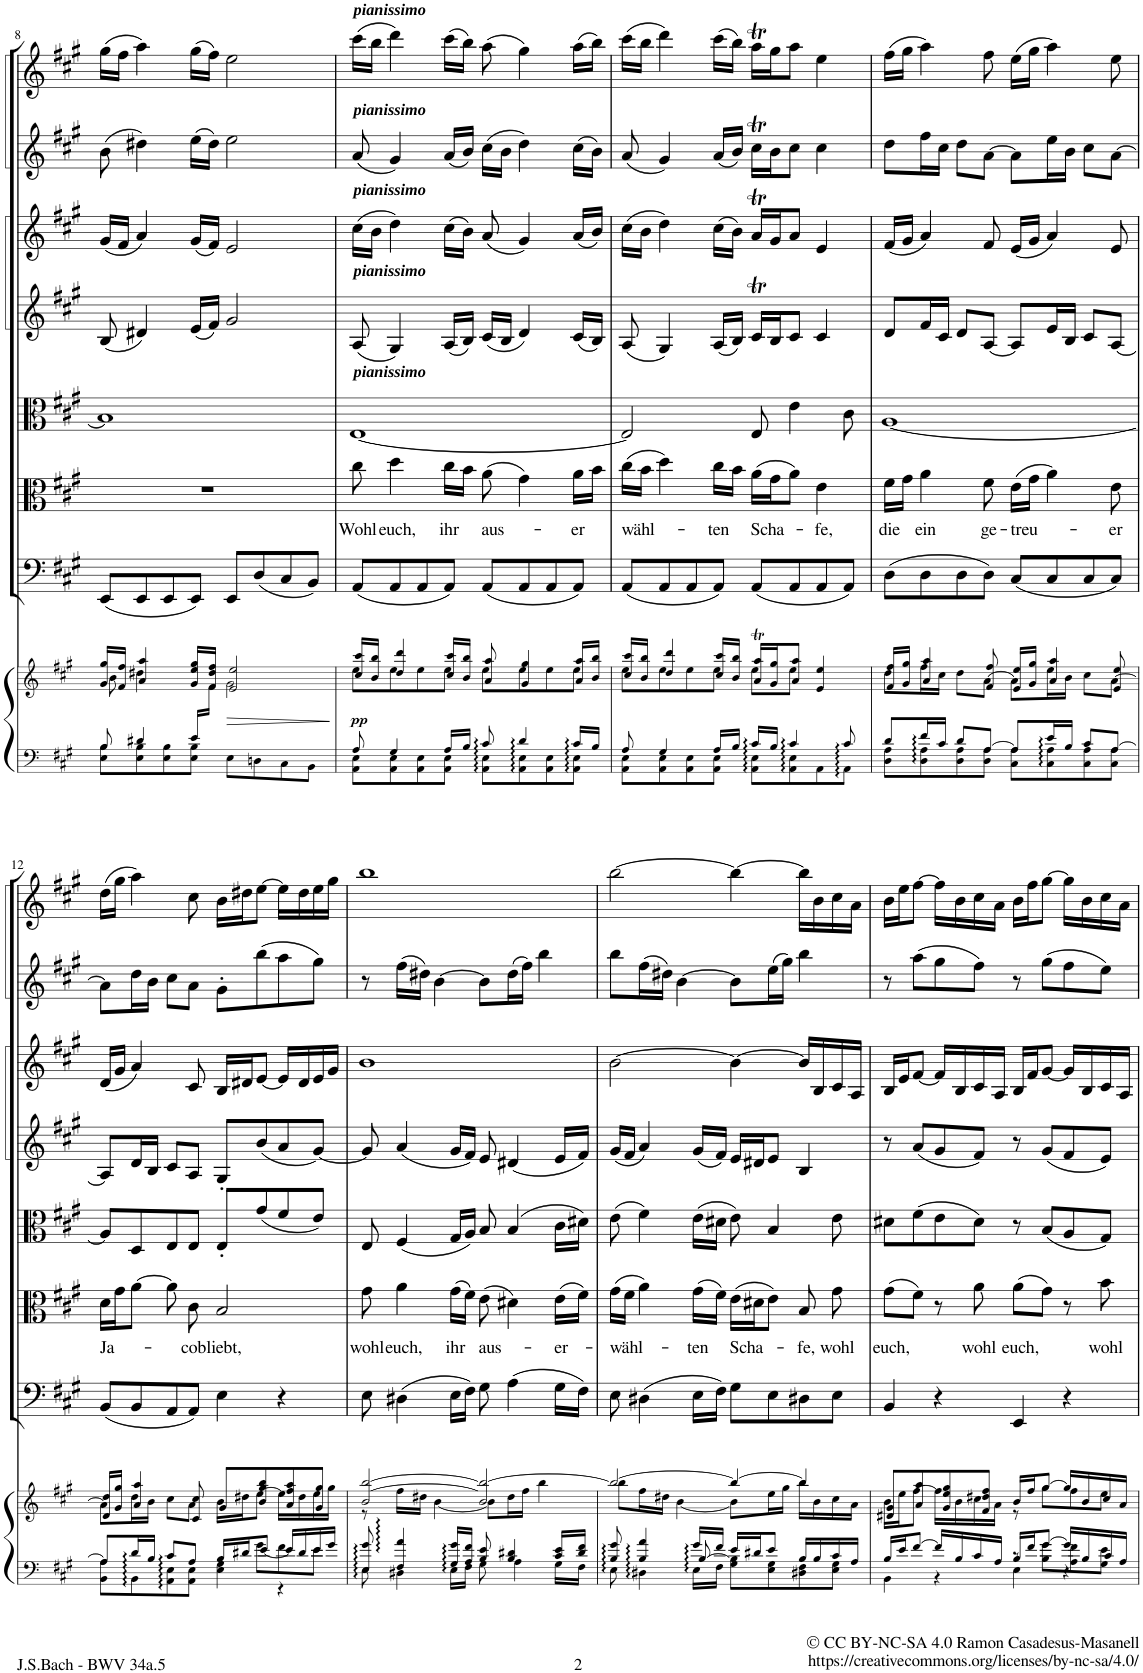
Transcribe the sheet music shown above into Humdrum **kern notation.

**kern	**kern	**dynam	**kern	**kern	**text	**kern	**kern	**kern	**kern	**kern
*part8	*part8	*part8	*part7	*part6	*part6	*part5	*part4	*part3	*part2	*part1
*staff9	*staff8	*staff8/9	*staff7	*staff6	*staff6	*staff5	*staff4	*staff3	*staff2	*staff1
*I"Piano reduction	*	*	*I"Continuo	*I"Alto	*	*I"Viola	*I"Violino II	*I"Violino I	*I"Flauto traverso II	*I"Flauto traverso I
*I'Pno	*	*	*	*	*	*I'Vla	*	*I'Vln	*I'Fl	*I'Fl
!!LO:PB:g=z
*clefF4	*clefG2	*	*clefF4	*clefC3	*	*clefC3	*clefG2	*clefG2	*clefG2	*clefG2
*k[f#c#g#]	*k[f#c#g#]	*	*k[f#c#g#]	*k[f#c#g#]	*	*k[f#c#g#]	*k[f#c#g#]	*k[f#c#g#]	*k[f#c#g#]	*k[f#c#g#]
*A:	*A:	*	*A:	*A:	*	*A:	*A:	*A:	*A:	*A:
*M4/4	*M4/4	*	*M4/4	*M4/4	*	*M4/4	*M4/4	*M4/4	*M4/4	*M4/4
*met(c)	*met(c)	*	*met(c)	*met(c)	*	*met(c)	*met(c)	*met(c)	*met(c)	*met(c)
=8	=8	=8	=8	=8	=8	=8	=8	=8	=8	=8
*^	*^	*	*	*	*	*	*	*	*	*
*	*^	*	*	*	*	*	*	*	*	*	*	*
4.ryy	8B/	8E\ 8B\L	16g#/ 16gg#/LL	8b\	.	(8EE/L	1r	.	1B]	(8B/	(16g#/LL	(8b\	(16gg#\LL
.	.	.	16f#/ 16ff#/JJ	.	.	.	.	.	.	.	16f#/JJ	.	16ff#\JJ
.	4d#X/	8E\ 8B\	4a/ 4aa/	4dd#X\	.	8EE/	.	.	.	4d#X/)	4a/)	4dd#X\)	4aa\)
.	.	8E\ 8B\	.	.	.	8EE/	.	.	.	.	.	.	.
16e/LL	8ryy	8E\ 8B\J	16g#/ 16ee/ 16gg#/LL	16ryy	.	8EE/J)	.	.	.	(16e/LL	(16g#/LL	(16ee\LL	(16gg#\LL
2ryy	.	.	16f#/ 16dd#/ 16ff#/JJ	16f#\JJ	.	.	.	.	.	16f#/JJ)	16f#/JJ)	16dd#\JJ)	16ff#\JJ)
!	!	!	!	!	!LO:HP:b	!	!	!	!	!	!	!	!
.	2ryy	8E\L	2e/ 2ee/	2g#\	>	8EE/L	.	.	.	2g#/	2e/	2ee\	2ee\
.	.	8Dn\	.	.	.	(8D/	.	.	.	.	.	.	.
.	.	8C#\	.	.	.	8C#/	.	.	.	.	.	.	.
.	.	8BB\J	.	.	.	8BB/J)	.	.	.	.	.	.	.
16ryy	.	.	.	.	.	.	.	.	.	.	.	.	.
*v	*v	*v	*	*	*	*	*	*	*	*	*	*	*
*	*v	*v	*	*	*	*	*	*	*	*	*
.	.	]	.	.	.	.	.	.	.	.
=9	=9	=9	=9	=9	=9	=9	=9	=9	=9	=9
*^	*^	*	*	*	*	*	*	*	*	*
!	!	!	!	!	!	!	!	!	!	!	!	!LO:TX:a:Bi:t=pianissimo
!	!	!	!	!	!	!	!	!	!	!	!LO:TX:a:Bi:t=pianissimo	!
!	!	!	!	!	!	!	!	!	!	!LO:TX:a:Bi:t=pianissimo	!	!
!	!	!	!	!	!	!	!	!	!LO:TX:a:Bi:t=pianissimo	!	!	!
!	!	!	!	!	!	!	!	!LO:TX:a:Bi:t=pianissimo	!	!	!	!
!	!	!	!	!LO:DY:b	!	!	!LO:LY:b	!	!	!	!	!
8A/	8AA\ 8E\L	16cc#/ 16ccc#/LL	8ee\L	pp	(8AA/L	8cc#\	Wohl	[1E	(8A/	(16cc#\LL	(8a/	(16ccc#\LL
.	.	16b/ 16bb/JJ	.	.	.	.	.	.	.	16b\JJ	.	16bb\JJ
!	!	!	!	!	!	!	!LO:LY:b	!	!	!	!	!
4G#/	8AA\ 8E\	4dd/ 4ddd/	8ee\	.	8AA/	4dd\	euch,	.	4G#/)	4dd\)	4g#/)	4ddd\)
.	8AA\ 8E\	.	8ee\	.	8AA/	.	.	.	.	.	.	.
!	!	!	!	!	!	!	!LO:LY:b	!	!	!	!	!
16A/LL	8AA\ 8E\J	16cc#/ 16ccc#/LL	8ee\J	.	8AA/J)	16cc#\LL	ihr	.	(16A/LL	(16cc#\LL	(16a/LL	(16ccc#\LL
16B/JJ	.	16b/ 16bb/JJ	.	.	.	16b\JJ	.	.	16B/JJ)	16b\JJ)	16b/JJ)	16bb\JJ)
!	!	!	!	!	!	!	!LO:LY:b	!	!	!	!	!
8c#/	8AA\ 8E\L	8a/ 8aa/	8ee\L	.	(8AA/L	(8a\	aus-	.	(16c#/LL	(8a/	(16cc#\LL	(8aa\
.	.	.	.	.	.	.	.	.	16B/JJ	.	16b\JJ	.
4d/	8AA\ 8E\	4g#/ 4gg#/	8ee\	.	8AA/	4g#\)	.	.	4d/)	4g#/)	4dd\)	4gg#\)
.	8AA\ 8E\	.	8ee\	.	8AA/	.	.	.	.	.	.	.
!	!	!	!	!	!	!	!LO:LY:b	!	!	!	!	!
16c#/LL	8AA\ 8E\J	16a/ 16aa/LL	8ee\J	.	8AA/J)	16a\LL	-er	.	(16c#/LL	(16a/LL	(16cc#\LL	(16aa\LL
16B/JJ	.	16b/ 16bb/JJ	.	.	.	16b\JJ	.	.	16B/JJ)	16b/JJ)	16b\JJ)	16bb\JJ)
=10	=10	=10	=10	=10	=10	=10	=10	=10	=10	=10	=10	=10
!	!	!	!	!	!	!	!LO:LY:b	!	!	!	!	!
8A/	8AA\ 8E\L	16cc#/ 16ccc#/LL	8ee\L	.	(8AA/L	(16cc#\LL	wähl-	2E/]	(8A/	(16cc#\LL	(8a/	(16ccc#\LL
.	.	16b/ 16bb/JJ	.	.	.	16b\JJ	.	.	.	16b\JJ	.	16bb\JJ
4G#/	8AA\ 8E\	4dd/ 4ddd/	8ee\	.	8AA/	4dd\)	.	.	4G#/)	4dd\)	4g#/)	4ddd\)
.	8AA\ 8E\	.	8ee\	.	8AA/	.	.	.	.	.	.	.
!	!	!	!	!	!	!	!LO:LY:b	!	!	!	!	!
16A/LL	8AA\ 8E\J	16cc#/ 16ccc#/LL	8ee\J	.	8AA/J)	16cc#\LL	ten	.	(16A/LL	(16cc#\LL	(16a/LL	(16ccc#\LL
16B/JJ	.	16b/ 16bb/JJ	.	.	.	16b\JJ	.	.	16B/JJ)	16b\JJ)	16b/JJ)	16bb\JJ)
!	!	!	!	!	!	!	!LO:LY:b	!	!	!	!	!
16c#/LL	8AA\ 8E\L	16a/T 16aa/TLL	8ee\L	.	(8AA/L	(16a\LL	Scha-	8E/	16c#t/LL	16aT/LL	16cc#t\LL	16aaT\LL
16B/JJ	.	16g#/ 16gg#/J	.	.	.	16g#\J	.	.	16B/J	16g#/J	16b\J	16gg#\J
4c#/	8AA\ 8E\	8a/ 8aa/J	8ee\J	.	8AA/	8a\J)	.	4e\	8c#/J	8a/J	8cc#\J	8aa\J
!	!	!	!	!	!	!	!LO:LY:b	!	!	!	!	!
.	8AA\	4e/ 4ee/	4ryy	.	8AA/	4e\	-fe,	.	4c#/	4e/	4cc#\	4ee\
8c#/	8AA\J	.	.	.	8AA/J)	.	.	8c#\	.	.	.	.
=11	=11	=11	=11	=11	=11	=11	=11	=11	=11	=11	=11	=11
!	!	!	!	!	!	!	!LO:LY:b	!	!	!	!	!
8d/L	8D\ 8A\L	16f#/ 16ff#/LL	8dd\L	.	(8D\L	16f#\LL	die	[1A	8d/L	(16f#/LL	8dd\L	(16ff#\LL
.	.	16g#/ 16gg#/JJ	.	.	.	16g#\JJ	.	.	.	16g#/JJ	.	16gg#\JJ
!	!	!	!	!	!	!	!LO:LY:b	!	!	!	!	!
16f#/L	8D\ 8A\	4a/ 4aa/	16ff#\L	.	8D\	4a\	ein	.	16f#/L	4a/)	16ff#\L	4aa\)
16c#/JJ	.	.	16cc#\JJ	.	.	.	.	.	16c#/JJ	.	16cc#\JJ	.
8d/L	8D\ 8A\	.	8dd\L	.	8D\	.	.	.	8d/L	.	8dd\L	.
!	!	!	!	!	!	!	!LO:LY:b	!	!	!	!	!
[8A/J	8D\ 8A\J	8f#/ 8ff#/	[>8a\J	.	8D\J)	8f#\	ge-	.	[8A/J	8f#/	[8a\J	8ff#\
!	!	!	!	!	!	!	!LO:LY:b	!	!	!	!	!
8A/L]	8C#\ 8A\L	16e/ 16ee/LL	8a\L]	.	(8C#/L	(16e\LL	-treu-	.	8A/L]	(16e/LL	8a\L]	(16ee\LL
.	.	16g#/ 16gg#/JJ	.	.	.	16g#\JJ	.	.	.	16g#/JJ	.	16gg#\JJ
16e/L	8C#\ 8A\	4a/ 4aa/	16ee\L	.	8C#/	4a\)	.	.	16e/L	4a/)	16ee\L	4aa\)
16B/JJ	.	.	16b\JJ	.	.	.	.	.	16B/JJ	.	16b\JJ	.
8c#/L	8C#\ 8A\	.	8cc#\L	.	8C#/	.	.	.	8c#/L	.	8cc#\L	.
!	!	!	!	!	!	!	!LO:LY:b	!	!	!	!	!
[8A/J	8C#\ 8A\J	8e/ 8ee/	[>8a\J	.	8C#/J)	8e\	-er	.	[8A/J	8e/	[8a\J	8ee\
!!LO:LB:g=z
=12	=12	=12	=12	=12	=12	=12	=12	=12	=12	=12	=12	=12
*	*^	*	*	*	*	*	*	*	*	*	*	*
!	!	!	!	!	!	!	!	!LO:LY:b	!	!	!	!	!
8A/L]	8BB\ 8A\L	2ryy	16d/ 16dd/LL	8a\L]	.	(8BB/L	16d\LL	Ja-	8A/L]	8A/L]	(16d/LL	8a\L]	(16dd\LL
.	.	.	16g#/ 16gg#/JJ	.	.	.	16g#\J	.	.	.	16g#/JJ	.	16gg#\JJ
16d/L	8BB\	.	4a/ 4aa/	16dd\L	.	8BB/	[8a\J	.	8D/	16d/L	4a/)	16dd\L	4aa\)
16B/JJ	.	.	.	16b\JJ	.	.	.	.	.	16B/JJ	.	16b\JJ	.
8c#/L	8AA\ 8E\	.	.	8cc#\L	.	8AA/	8a\]	.	8E/	8c#/L	.	8cc#\L	.
!	!	!	!	!	!	!	!	!LO:LY:b	!	!	!	!	!
8A/J	8AA\ 8E\J	.	8c#/ 8cc#/	8a\J	.	8AA/J)	8c#\	cob	8E/J	8A/J	8c#/	8a\J	8cc#\
!	!	!	!	!	!	!	!	!LO:LY:b	!	!	!	!	!
16B/LL	8ryy	4E\ 4G#\	8g#/L	16b\LL	.	4E\	2B/	liebt,	8E'/L	8G#'/L	16B/LL	8g#'\L	16b\LL
16d#X/J	.	.	.	16dd#X\J	.	.	.	.	.	.	16d#X/J	.	16dd#X\J
[<8e/J	8g#\L	.	8b/ 8gg#/ 8bb/	[>8ee\J	.	.	.	.	(8g#/	(8b/	[8e/J	(8bb\	[8ee\J
16e/LL]	8f#\	4r	8a/ 8ff#/ 8aa/	16ee\LL]	.	4r	.	.	8f#/	8a/	16e/LL]	8aa\	16ee\LL]
16d#/	.	.	.	16dd#\	.	.	.	.	.	.	16d#/	.	16dd#\
16e/	8e\J	.	8g#/ 8gg#/J	16ee\	.	.	.	.	8e/J)	[8g#/J)	16e/	8gg#\J)	16ee\
16g#/JJ	.	.	.	16gg#\JJ	.	.	.	.	.	.	16g#/JJ	.	16gg#\JJ
*	*v	*v	*	*	*	*	*	*	*	*	*	*	*
=13	=13	=13	=13	=13	=13	=13	=13	=13	=13	=13	=13	=13
!	!	!	!	!	!	!	!LO:LY:b	!	!	!	!	!
8E/ 8g#/	8E\	[2b/ [2bb/	8r	.	8E\	8g#\	wohl	8E/	8g#/]	1b	8r	1bb
!	!	!	!	!	!	!	!LO:LY:b	!	!	!	!	!
4F#/ 4a/	4D#X\	.	16ff#\LL	.	(4D#X\	4a\	euch,	(4F#/	(4a/	.	(16ff#\LL	.
.	.	.	16dd#X\JJ	.	.	.	.	.	.	.	16dd#X\JJ)	.
.	.	.	[4b\	.	.	.	.	.	.	.	[4b\	.
!	!	!	!	!	!	!	!LO:LY:b	!	!	!	!	!
16G#/ 16g#/LL	16E\LL	.	.	.	16E\LL	(16g#\LL	ihr	16G#/LL	16g#/LL	.	.	.
16A/ 16f#/JJ	16F#\JJ	.	.	.	16F#\JJ)	16f#\JJ)	.	16A/JJ)	16f#/JJ)	.	.	.
!	!	!	!	!	!	!	!LO:LY:b	!	!	!	!	!
8B/ 8e/	8G#\	2b/] 2bb/_	8b\L]	.	8G#\	(8e\	aus-	8B/	8e/	.	8b\L]	.
4B/ 4d#X/	4A\	.	16dd#\L	.	(4A\	4d#X\)	.	(4B/	(4d#X/	.	(16dd#\L	.
.	.	.	16ff#\JJ	.	.	.	.	.	.	.	16ff#\JJ)	.
.	.	.	4bb\	.	.	.	.	.	.	.	4bb\	.
!	!	!	!	!	!	!	!LO:LY:b	!	!	!	!	!
16c#/ 16e/LL	16G#\LL	.	.	.	16G#\LL	(16e\LL	er-	16c#\LL	16e/LL	.	.	.
16d#/ 16f#/JJ	16F#\JJ	.	.	.	16F#\JJ)	16f#\JJ)	.	16d#X\JJ)	16f#/JJ)	.	.	.
=14	=14	=14	=14	=14	=14	=14	=14	=14	=14	=14	=14	=14
*	*^	*	*	*	*	*	*	*	*	*	*	*
!	!	!	!	!	!	!	!	!LO:LY:b	!	!	!	!	!
8B/ 8g#/	8E\	4ryy	2bb/_	8bb\L	.	8E\	(16g#\LL	wähl-	(8e\	(16g#/LL	[2b\	8bb\L	[2bb\
.	.	.	.	.	.	.	16f#\JJ	.	.	16f#/JJ	.	.	.
4B/ 4a/	4D#X\	.	.	16ff#\L	.	(4D#X\	4a\)	.	4f#\)	4a/)	.	(16ff#\L	.
.	.	.	.	16dd#X\JJ	.	.	.	.	.	.	.	16dd#X\JJ)	.
.	.	8ryy	.	[4b\	.	.	.	.	.	.	.	[4b\	.
!	!	!	!	!	!	!	!	!LO:LY:b	!	!	!	!	!
16g#/LL	16E\LL	[8B/	.	.	.	16E\LL	(16g#\LL	ten	(16e\LL	(16g#/LL	.	.	.
16f#/JJ	16F#\JJ	.	.	.	.	16F#\JJ)	16f#\JJ)	.	16d#X\JJ	16f#/JJ)	.	.	.
!	!	!	!	!	!	!	!	!LO:LY:b	!	!	!	!	!
16e/LL	8G#\ 8B\]L	2ryy	4bb/_	8b\L]	.	8G#\L	(16e\LL	Scha-	8e\)	16e/LL	4b\_	8b\L]	4bb\_
16d#X/J	.	.	.	.	.	.	16d#X\J	.	.	16d#X/J	.	.	.
8e/J	8E\ 8G#\	.	.	16ee\L	.	8E\	8e\J)	.	4B/	8e/J	.	(16ee\L	.
.	.	.	.	16gg#\JJ	.	.	.	.	.	.	.	16gg#\JJ)	.
!	!	!	!	!	!	!	!	!LO:LY:b	!	!	!	!	!
16B/LL	8D#X\ 8F#\	.	4bb/]	16bb\LL	.	8D#X\	8B/	-fe,	.	4B/	16b/LL]	4bb\	16bb\LL]
16B/	.	.	.	16b\	.	.	.	.	.	.	16B/	.	16b\
!	!	!	!	!	!	!	!	!LO:LY:b	!	!	!	!	!
16c#/	8E\ 8G#\J	.	.	16cc#\	.	8E\J	8g#\	wohl	8e\	.	16c#/	.	16cc#\
16A/JJ	.	.	.	16a\JJ	.	.	.	.	.	.	16A/JJ	.	16a\JJ
=15	=15	=15	=15	=15	=15	=15	=15	=15	=15	=15	=15	=15	=15
!	!	!	!	!	!	!	!	!LO:LY:b	!	!	!	!	!
16B/LL	4BB\	2ryy	8d#X/ 8g#/L	16b\LL	.	4BB/	(8g#\L	euch,	8d#X\L	8r	16B/LL	8r	16b\LL
16e/J	.	.	.	16ee\J	.	.	.	.	.	.	16e/J	.	16ee\J
[8f#/J	.	.	8a/ 8aa/	[>8ff#\J	.	.	8f#\J)	.	(8f#\	(8a/L	[8f#/J	(8aa\L	[8ff#\J
16f#/LL]	4r	.	8g#/ 8ee/ 8gg#/	16ff#\LL]	.	4r	8r	.	8e\	8g#/	16f#/LL]	8gg#\	16ff#\LL]
16B/	.	.	.	16b\	.	.	.	.	.	.	16B/	.	16b\
!	!	!	!	!	!	!	!	!LO:LY:b	!	!	!	!	!
16c#/	.	.	8f#/ 8dd#X/ 8ff#/J	16cc#\	.	.	8a\	wohl	8d#\J)	8f#/J)	16c#/	8ff#\J)	16cc#\
16A/JJ	.	.	.	16a\JJ	.	.	.	.	.	.	16A/JJ	.	16a\JJ
!	!	!	!	!	!	!	!	!LO:LY:b	!	!	!	!	!
16B/LL	8r	4E\	16b/LL	8r	.	4EE/	(8a\L	euch,	8r	8r	16B/LL	8r	16b\LL
16f#/J	.	.	16ff#/J	.	.	.	.	.	.	.	16f#/J	.	16ff#\J
[8g#/J	8B\ 8g#\L	.	[8gg#/J	8gg#\L	.	.	8g#\J)	.	(8B/L	(8g#/L	[8g#/J	(8gg#\L	[8gg#\J
16g#/LL]	8A\ 8f#\	4r	16gg#/LL]	8ff#\	.	4r	8r	.	8A/	8f#/	16g#/LL]	8ff#\	16gg#\LL]
16B/	.	.	16b/	.	.	.	.	.	.	.	16B/	.	16b\
!	!	!	!	!	!	!	!	!LO:LY:b	!	!	!	!	!
16c#/	8G#\ 8e\J	.	16cc#/	8ee\J	.	.	8b\	wohl	8G#/J)	8e/J)	16c#/	8ee\J)	16cc#\
16A/JJ	.	.	16a/JJ	.	.	.	.	.	.	.	16A/JJ	.	16a\JJ
*v	*v	*v	*	*	*	*	*	*	*	*	*	*	*
*	*v	*v	*	*	*	*	*	*	*	*	*
=	=	=	=	=	=	=	=	=	=	=
*-	*-	*-	*-	*-	*-	*-	*-	*-	*-	*-
